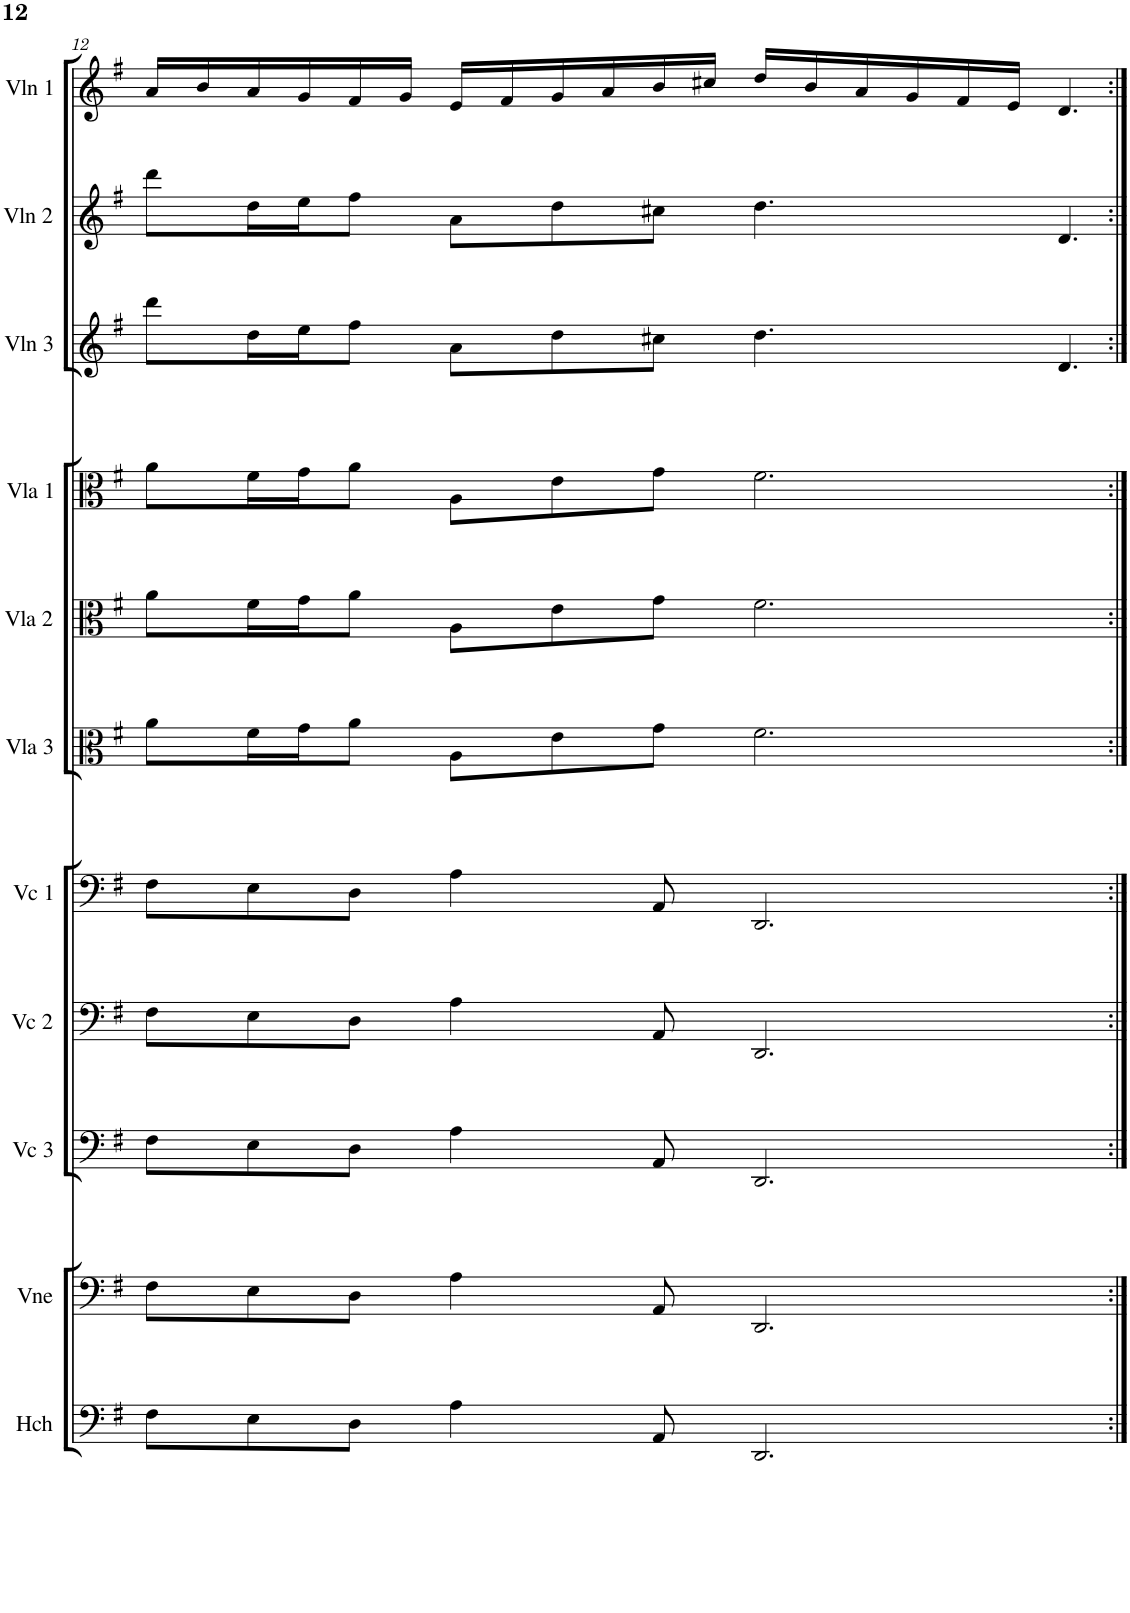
**kern	**kern	**kern	**kern	**kern	**kern	**kern	**kern	**kern	**kern	**kern
*part11	*part10	*part9	*part8	*part7	*part6	*part5	*part4	*part3	*part2	*part1
*staff11	*staff10	*staff9	*staff8	*staff7	*staff6	*staff5	*staff4	*staff3	*staff2	*staff1
*I"Harpsichord	*I"Violone	*I"Violoncello 3	*I"Violoncello 2	*I"Violoncello 1	*I"Viola 3	*I"Viola 2	*I"Viola 1	*I"Violin 3	*I"Violin 2	*I"Violin 1
*I'Hch	*I'Vne	*I'Vc 3	*I'Vc 2	*I'Vc 1	*I'Vla 3	*I'Vla 2	*I'Vla 1	*I'Vln 3	*I'Vln 2	*I'Vln 1
!!LO:PB:g=z
*clefF4	*clefF4	*clefF4	*clefF4	*clefF4	*clefC3	*clefC3	*clefC3	*clefG2	*clefG2	*clefG2
*	*Trd7c12	*	*	*	*	*	*	*	*	*
*k[f#]	*k[f#]	*k[f#]	*k[f#]	*k[f#]	*k[f#]	*k[f#]	*k[f#]	*k[f#]	*k[f#]	*k[f#]
*M12/8	*M12/8	*M12/8	*M12/8	*M12/8	*M12/8	*M12/8	*M12/8	*M12/8	*M12/8	*M12/8
=12	=12	=12	=12	=12	=12	=12	=12	=12	=12	=12
8F#\L	8F#\L	8F#\L	8F#\L	8F#\L	8a\L	8a\L	8a\L	8ddd\L	8ddd\L	16a/LL
.	.	.	.	.	.	.	.	.	.	16b/
8E\	8E\	8E\	8E\	8E\	16f#\L	16f#\L	16f#\L	16dd\L	16dd\L	16a/
.	.	.	.	.	16g\J	16g\J	16g\J	16ee\J	16ee\J	16g/
8D\J	8D\J	8D\J	8D\J	8D\J	8a\J	8a\J	8a\J	8ff#\J	8ff#\J	16f#/
.	.	.	.	.	.	.	.	.	.	16g/JJ
4A\	4A\	4A\	4A\	4A\	8A\L	8A\L	8A\L	8a\L	8a\L	16e/LL
.	.	.	.	.	.	.	.	.	.	16f#/
.	.	.	.	.	8e\	8e\	8e\	8dd\	8dd\	16g/
.	.	.	.	.	.	.	.	.	.	16a/
8AA/	8AA/	8AA/	8AA/	8AA/	8g\J	8g\J	8g\J	8cc#X\J	8cc#X\J	16b/
.	.	.	.	.	.	.	.	.	.	16cc#X/JJ
2.DD/	2.DD/	2.DD/	2.DD/	2.DD/	2.f#\	2.f#\	2.f#\	4.dd\	4.dd\	16dd/LL
.	.	.	.	.	.	.	.	.	.	16b/
.	.	.	.	.	.	.	.	.	.	16a/
.	.	.	.	.	.	.	.	.	.	16g/
.	.	.	.	.	.	.	.	.	.	16f#/
.	.	.	.	.	.	.	.	.	.	16e/JJ
.	.	.	.	.	.	.	.	4.d/	4.d/	4.d/
=:|!	=:|!	=:|!	=:|!	=:|!	=:|!	=:|!	=:|!	=:|!	=:|!	=:|!
*-	*-	*-	*-	*-	*-	*-	*-	*-	*-	*-
